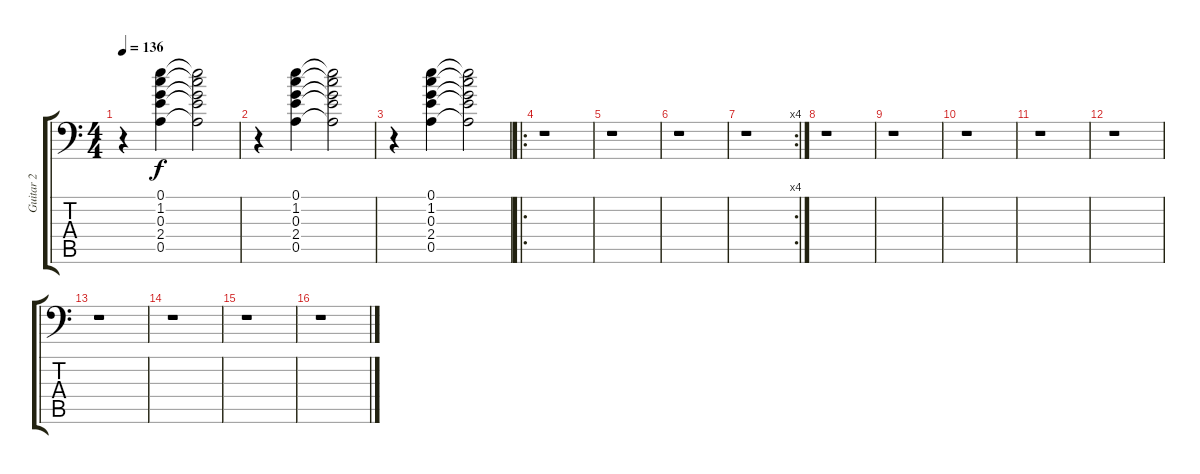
\track ("Guitar 2" "Guitar 2") {instrument electricguitarclean}
\staff {score tabs}
\tuning (E4 B3 G3 D3 A2 A1) {hide}
\ts (4 4)
\tempo 136
\clef f4
\ks c
r.4{dy f} (0.1 1.2 0.3 2.4 0.5).4 (0.1{t} 1.2{t} 0.3{t} 2.4{t} 0.5{t}).2 |
r.4 (0.1 1.2 0.3 2.4 0.5).4 (0.1{t} 1.2{t} 0.3{t} 2.4{t} 0.5{t}).2 |
r.4 (0.1 1.2 0.3 2.4 0.5).4 (0.1{t} 1.2{t} 0.3{t} 2.4{t} 0.5{t}).2 |
\ro
r.1 |
r.1 |
r.1 |
\rc 4
r.1 |
r.1 |
r.1 |
r.1 |
r.1 |
r.1 |
r.1 |
r.1 |
r.1 |
r.1
